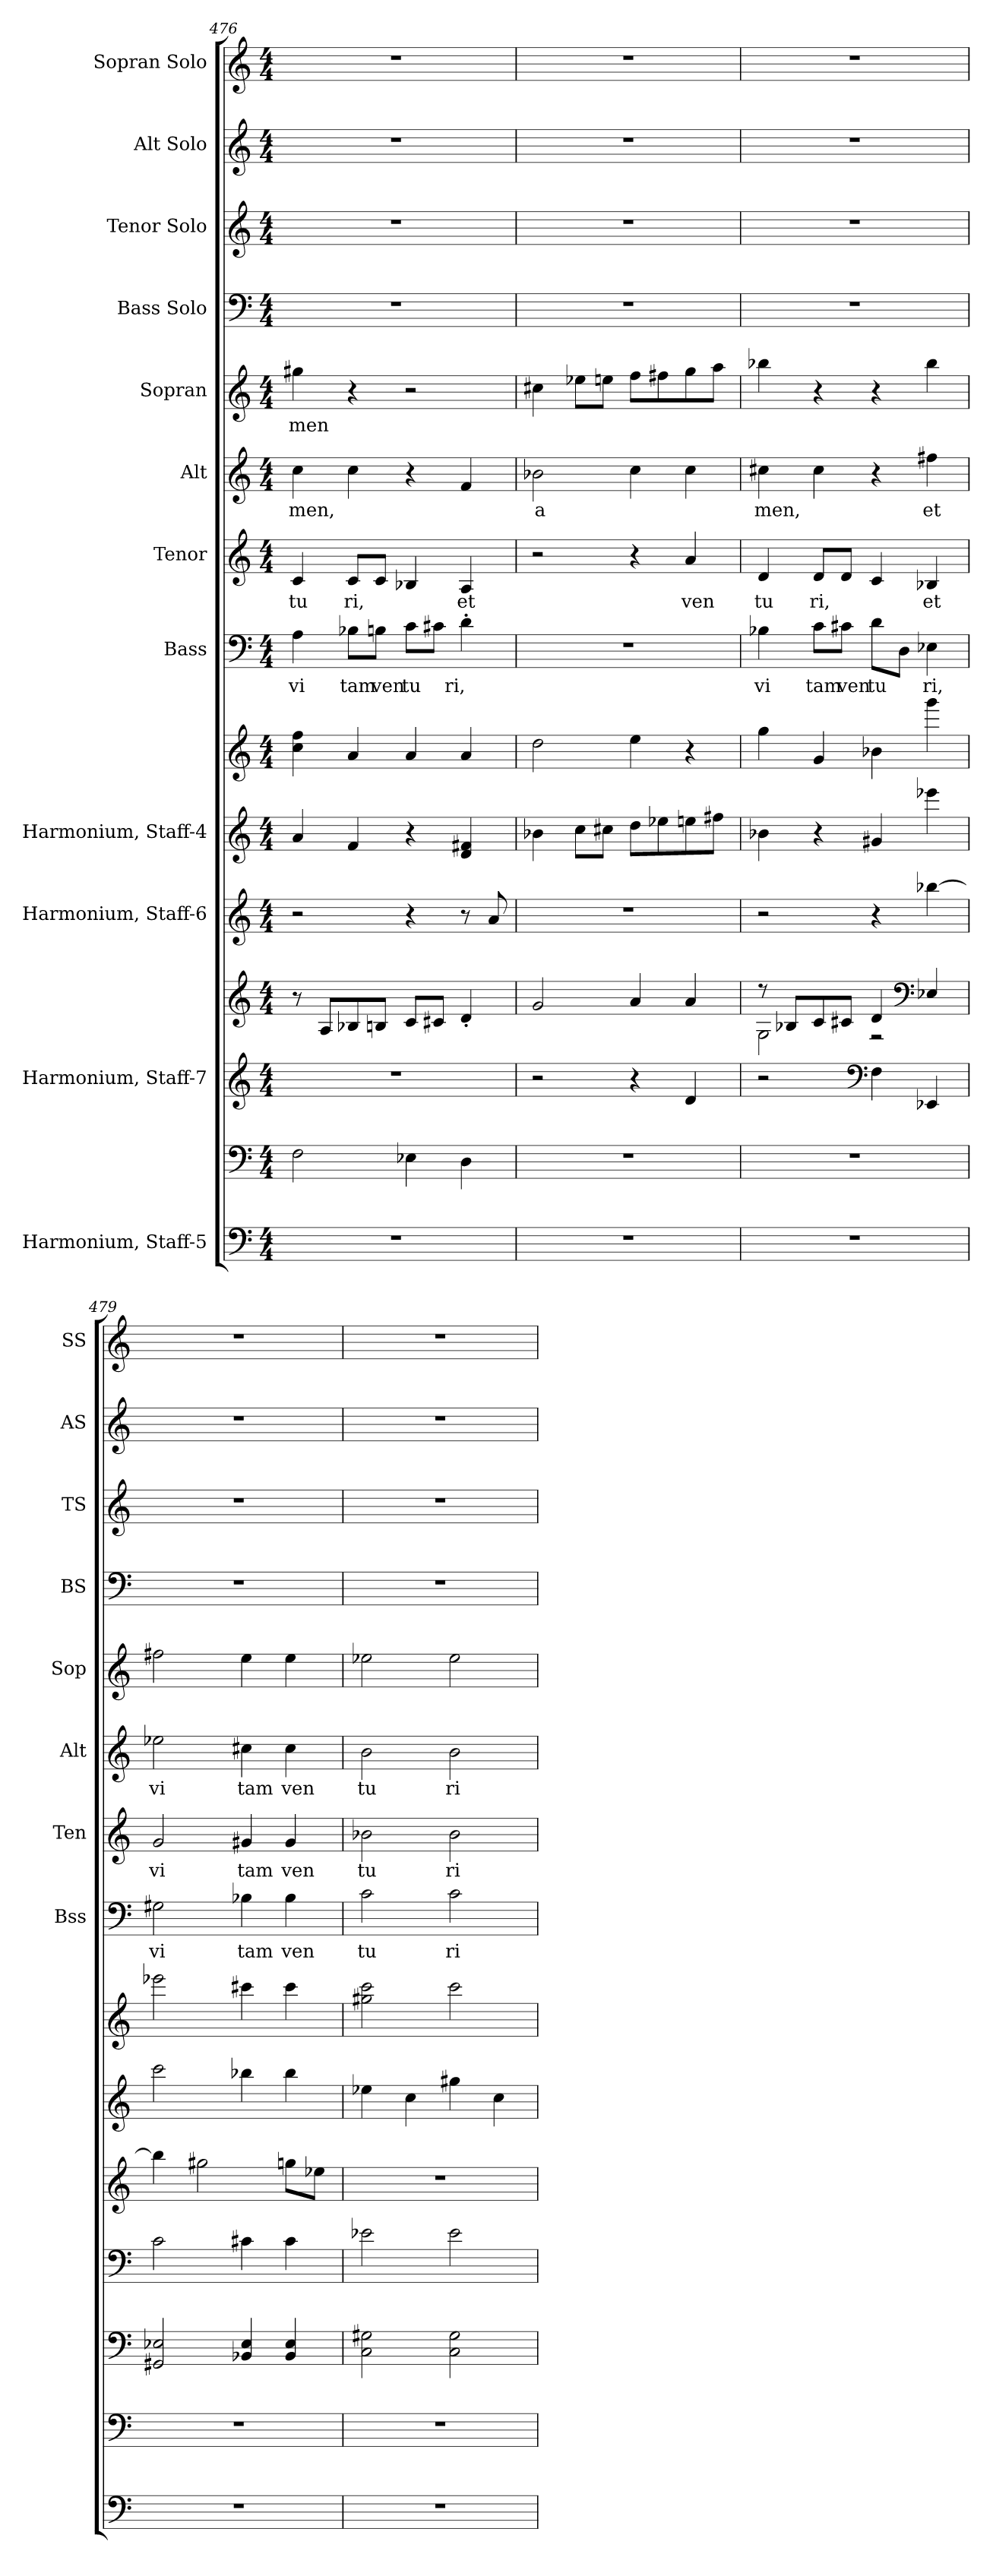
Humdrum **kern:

**kern	**kern	**kern	**kern	**kern	**kern	**kern	**kern	**text	**kern	**text	**kern	**text	**kern	**text	**kern	**kern	**kern	**kern
*part12	*part12	*part11	*part11	*part10	*part9	*part9	*part8	*part8	*part7	*part7	*part6	*part6	*part5	*part5	*part4	*part3	*part2	*part1
*staff15	*staff14	*staff13	*staff12	*staff11	*staff10	*staff9	*staff8	*staff8	*staff7	*staff7	*staff6	*staff6	*staff5	*staff5	*staff4	*staff3	*staff2	*staff1
*I"Harmonium, Staff-5	*	*I"Harmonium, Staff-7	*	*I"Harmonium, Staff-6	*I"Harmonium, Staff-4	*	*I"Bass	*	*I"Tenor	*	*I"Alt	*	*I"Sopran	*	*I"Bass Solo	*I"Tenor Solo	*I"Alt Solo	*I"Sopran Solo
*	*	*	*	*	*	*	*I'Bss	*	*I'Ten	*	*I'Alt	*	*I'Sop	*	*I'BS	*I'TS	*I'AS	*I'SS
*clefF4	*clefF4	*clefG2	*clefG2	*clefG2	*clefG2	*clefG2	*clefF4	*	*clefG2	*	*clefG2	*	*clefG2	*	*clefF4	*clefG2	*clefG2	*clefG2
*	*	*	*	*	*	*	*	*	*ITrd4c7	*	*ITrd2c3	*	*ITrd2c3	*	*	*ITrd4c7	*	*ITrd2c3
*k[]	*k[]	*k[]	*k[]	*k[]	*k[]	*k[]	*k[]	*	*k[b-]	*	*k[f#c#g#]	*	*k[f#c#g#]	*	*k[]	*k[b-]	*k[]	*k[f#c#g#]
*M4/4	*M4/4	*M4/4	*M4/4	*M4/4	*M4/4	*M4/4	*M4/4	*	*M4/4	*	*M4/4	*	*M4/4	*	*M4/4	*M4/4	*M4/4	*M4/4
=476	=476	=476	=476	=476	=476	=476	=476	=476	=476	=476	=476	=476	=476	=476	=476	=476	=476	=476
1r	2F\	1r	8r	2r	4a/	4cc\ 4ff\	4A\	vi	4F/	tu	4a\	men,	4ee#X\	-men	1r	1r	1r	1r
.	.	.	8A/L	.	.	.	.	.	.	.	.	.	.	.	.	.	.	.
.	.	.	8B-X/	.	4f/	4a/	8B-X\L	tam	8F/L	ri,	4a\	.	4r	.	.	.	.	.
.	.	.	8Bn/J	.	.	.	8Bn\J	ven	8F/J	.	.	.	.	.	.	.	.	.
.	4E-X\	.	8c/L	4r	4r	4a/	8c\L	tu	4E-X/	.	4r	.	2r	.	.	.	.	.
.	.	.	8c#X/J	.	.	.	8c#X\J	.	.	.	.	.	.	.	.	.	.	.
.	4D\	.	4d'/	8r	4d/ 4f#X/	4a/	4d'\	ri,	4D/	et	4d/	.	.	.	.	.	.	.
.	.	.	.	8a/	.	.	.	.	.	.	.	.	.	.	.	.	.	.
!!LO:PB:g=z
=477	=477	=477	=477	=477	=477	=477	=477	=477	=477	=477	=477	=477	=477	=477	=477	=477	=477	=477
1r	1r	2r	2g/	1r	4b-X\	2dd\	1r	.	2r	.	2gn\	a	4a#X\	.	1r	1r	1r	1r
.	.	.	.	.	8cc\L	.	.	.	.	.	.	.	8ccn\L	.	.	.	.	.
.	.	.	.	.	8cc#X\J	.	.	.	.	.	.	.	8cc#X\J	.	.	.	.	.
.	.	4r	4a/	.	8dd\L	4ee\	.	.	4r	.	4a\	.	8dd\L	.	.	.	.	.
.	.	.	.	.	8ee-X\	.	.	.	.	.	.	.	8dd#X\	.	.	.	.	.
.	.	4d/	4a/	.	8een\	4r	.	.	4d/	ven	4a\	.	8ee\	.	.	.	.	.
.	.	.	.	.	8ff#X\J	.	.	.	.	.	.	.	8ff#\J	.	.	.	.	.
=478	=478	=478	=478	=478	=478	=478	=478	=478	=478	=478	=478	=478	=478	=478	=478	=478	=478	=478
*	*	*	*^	*	*	*	*	*	*	*	*	*	*	*	*	*	*	*
1r	1r	2r	8r	2G\	2r	4b-X\	4gg\	4B-X\	vi	4G/	tu	4a#X\	men,	4ggn\	.	1r	1r	1r	1r
.	.	.	8B-X/L	.	.	.	.	.	.	.	.	.	.	.	.	.	.	.	.
.	.	.	8c/	.	.	4r	4g/	8c\L	tam	8G/L	ri,	4a#\	.	4r	.	.	.	.	.
.	.	.	8c#X/J	.	.	.	.	8c#X\J	ven	8G/J	.	.	.	.	.	.	.	.	.
*	*	*clefF4	*	*	*	*	*	*	*	*	*	*	*	*	*	*	*	*	*
.	.	4F\	4d/	2r	4r	4g#X/	4b-X\	8d\L	tu	4F/	.	4r	.	4r	.	.	.	.	.
.	.	.	.	.	.	.	.	8D\J	.	.	.	.	.	.	.	.	.	.	.
*	*	*	*clefF4	*	*	*	*	*	*	*	*	*	*	*	*	*	*	*	*
.	.	4EE-X/	4E-X/	.	[4bb-X\	4eee-X\	4ggg\	4E-X\	ri,	4E-X/	et	4dd#X\	et	4gg\	.	.	.	.	.
*	*	*	*v	*v	*	*	*	*	*	*	*	*	*	*	*	*	*	*	*
=479	=479	=479	=479	=479	=479	=479	=479	=479	=479	=479	=479	=479	=479	=479	=479	=479	=479	=479
1r	1r	2GG#X/ 2E-X/	2c\	4bb-\]	2ccc\	2eee-X\	2G#X\	vi	2c/	vi	2ccn\	vi	2dd#X\	.	1r	1r	1r	1r
.	.	.	.	2gg#X\	.	.	.	.	.	.	.	.	.	.	.	.	.	.
.	.	4BB-X/ 4E-/	4c#X\	.	4bb-X\	4ccc#X\	4B-X\	tam	4c#X/	tam	4a#X\	tam	4cc#\	.	.	.	.	.
.	.	4BB-/ 4E-/	4c#\	8ggn\L	4bb-\	4ccc#\	4B-\	ven	4c#/	ven	4a#\	ven	4cc#\	.	.	.	.	.
.	.	.	.	8ee-X\J	.	.	.	.	.	.	.	.	.	.	.	.	.	.
=480	=480	=480	=480	=480	=480	=480	=480	=480	=480	=480	=480	=480	=480	=480	=480	=480	=480	=480
1r	1r	2C\ 2G#X\	2e-X\	1r	4ee-X\	2gg#X\ 2ccc\	2c\	tu	2e-X\	tu	2g#\	tu	2ccn\	.	1r	1r	1r	1r
.	.	.	.	.	4cc\	.	.	.	.	.	.	.	.	.	.	.	.	.
.	.	2C\ 2G#\	2e-\	.	4gg#X\	2ccc\	2c\	ri	2e-\	ri	2g#\	ri	2cc\	.	.	.	.	.
.	.	.	.	.	4cc\	.	.	.	.	.	.	.	.	.	.	.	.	.
=	=	=	=	=	=	=	=	=	=	=	=	=	=	=	=	=	=	=
*-	*-	*-	*-	*-	*-	*-	*-	*-	*-	*-	*-	*-	*-	*-	*-	*-	*-	*-
